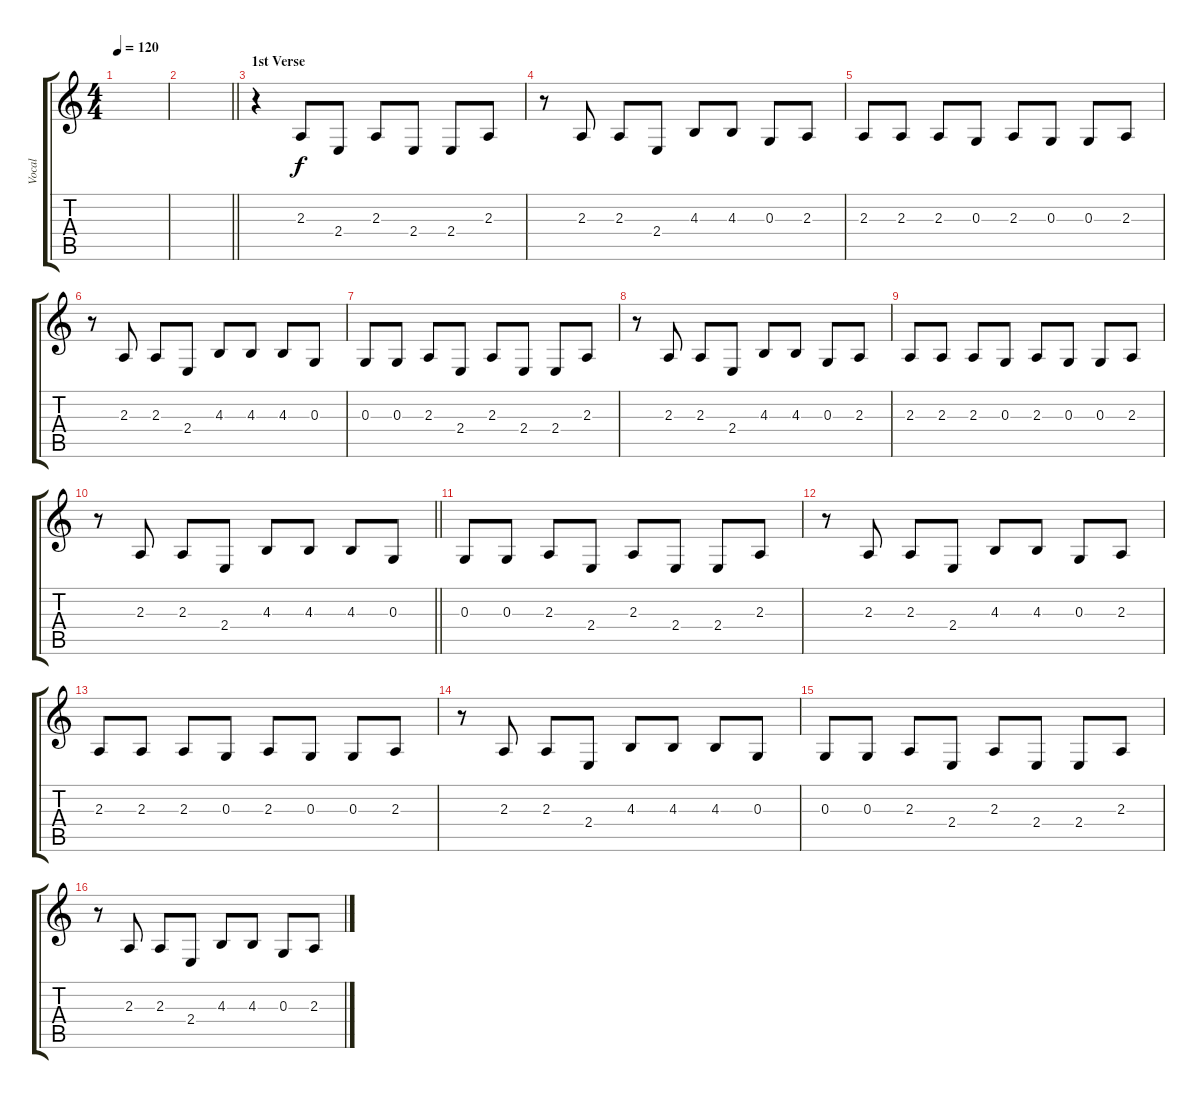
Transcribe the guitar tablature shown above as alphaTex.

\track ("Vocal" "Vocal") {instrument lead2sawtooth}
\staff {score tabs}
\tuning (E4 B3 G3 D3 A2 D2) {hide}
\ts (4 4)
\tempo 120
\clef g2
\ks c
|
\barLineRight lightlight
|
\section ("" "1st Verse")
r.4 2.3.8 2.4.8 2.3.8 2.4.8 2.4.8 2.3.8 |
r.8 2.3.8 2.3.8 2.4.8 4.3.8 4.3.8 0.3.8 2.3.8 |
2.3.8 2.3.8 2.3.8 0.3.8 2.3.8 0.3.8 0.3.8 2.3.8 |
r.8 2.3.8 2.3.8 2.4.8 4.3.8 4.3.8 4.3.8 0.3.8 |
0.3.8 0.3.8 2.3.8 2.4.8 2.3.8 2.4.8 2.4.8 2.3.8 |
r.8 2.3.8 2.3.8 2.4.8 4.3.8 4.3.8 0.3.8 2.3.8 |
2.3.8 2.3.8 2.3.8 0.3.8 2.3.8 0.3.8 0.3.8 2.3.8 |
\barLineRight lightlight
r.8 2.3.8 2.3.8 2.4.8 4.3.8 4.3.8 4.3.8 0.3.8 |
0.3.8 0.3.8 2.3.8 2.4.8 2.3.8 2.4.8 2.4.8 2.3.8 |
r.8 2.3.8 2.3.8 2.4.8 4.3.8 4.3.8 0.3.8 2.3.8 |
2.3.8 2.3.8 2.3.8 0.3.8 2.3.8 0.3.8 0.3.8 2.3.8 |
r.8 2.3.8 2.3.8 2.4.8 4.3.8 4.3.8 4.3.8 0.3.8 |
0.3.8 0.3.8 2.3.8 2.4.8 2.3.8 2.4.8 2.4.8 2.3.8 |
r.8 2.3.8 2.3.8 2.4.8 4.3.8 4.3.8 0.3.8 2.3.8
